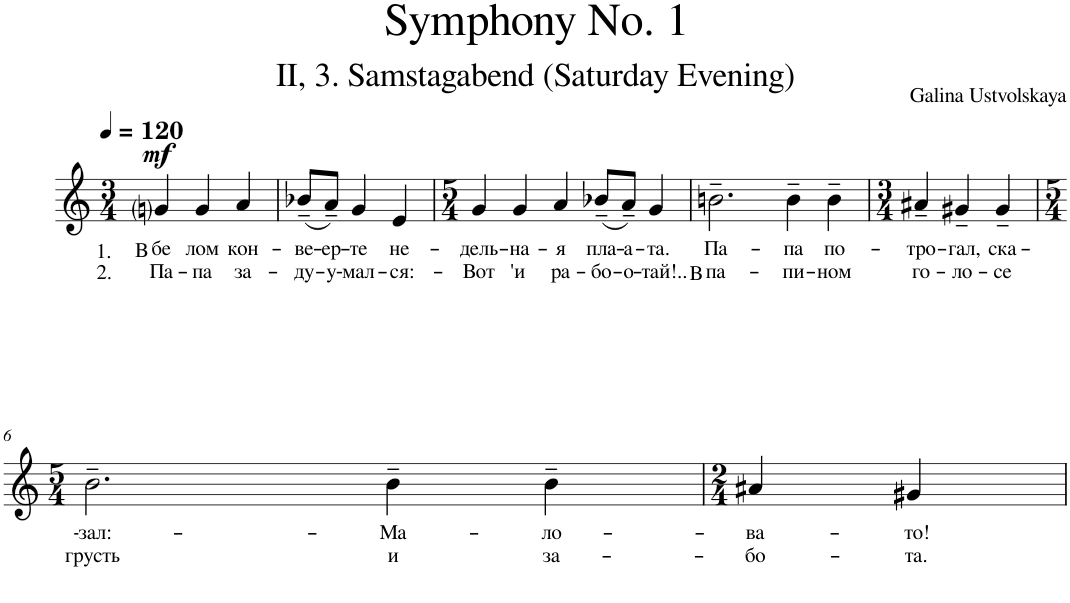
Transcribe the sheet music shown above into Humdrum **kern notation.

**kern	**text	**text	**text	**dynam
*part1	*part1	*part1	*part1	*part1
*staff1	*staff1	*staff1	*staff1	*staff1
*I"Voice	*	*	*	*
*I'Vo.	*	*	*	*
*clefG2	*	*	*	*
*k[]	*	*	*	*
*M3/4	*	*	*	*
*MM120	*	*	*	*
=1	=1	=1	=1	=1
!LO:TX:b:t=1.	!	!	!	!
!LO:TX:b:t=2.	!	!	!	!
!	!LO:LY:b	!LO:LY:b	!LO:LY:b	!LO:DY:a
4gni/	бе	Па-	В	mf
!	!LO:LY:b	!LO:LY:b	!	!
4g/	лом	-па	.	.
!	!LO:LY:b	!LO:LY:b	!	!
4a/	кон-	за-	.	.
=2	=2	=2	=2	=2
!	!LO:LY:b	!LO:LY:b	!	!
(8b-X~/L	-ве-	-ду-	.	.
!	!LO:LY:b	!LO:LY:b	!	!
8a~/J)	-ер-	-у-	.	.
!	!LO:LY:b	!LO:LY:b	!	!
4g/	-те	-мал-	.	.
!	!LO:LY:b	!LO:LY:b	!	!
4e/	не-	-ся:-	.	.
=3	=3	=3	=3	=3
*M5/4	*	*	*	*
!	!LO:LY:b	!LO:LY:b	!	!
4g/	-дель-	-Вот	.	.
!	!LO:LY:b	!LO:LY:b	!	!
4g/	-на-	'и	.	.
!	!LO:LY:b	!LO:LY:b	!	!
4a/	-я	ра-	.	.
!	!LO:LY:b	!LO:LY:b	!	!
(8b-X~/L	пла-	-бо-	.	.
!	!LO:LY:b	!LO:LY:b	!	!
8a~/J)	-а-	-о-	.	.
!	!LO:LY:b	!LO:LY:b	!	!
4g/	-та.	-тай!..	.	.
=4	=4	=4	=4	=4
!	!LO:LY:b	!LO:LY:b	!LO:LY:b	!
2.bn~\	Па-	па-	В	.
!	!LO:LY:b	!LO:LY:b	!	!
4b~\	-па	-пи-	.	.
!	!LO:LY:b	!LO:LY:b	!	!
4b~\	по-	ном	.	.
=5	=5	=5	=5	=5
*M3/4	*	*	*	*
!	!LO:LY:b	!LO:LY:b	!	!
4a#X~/	-тро-	го-	.	.
!	!LO:LY:b	!LO:LY:b	!	!
4g#X~/	-гал,	-ло-	.	.
!	!LO:LY:b	!LO:LY:b	!	!
4g#~/	ска-	-се	.	.
!!LO:LB:g=z
=6	=6	=6	=6	=6
*M5/4	*	*	*	*
!	!LO:LY:b	!LO:LY:b	!	!
2.b~\	-зал:-	грусть	.	.
!	!LO:LY:b	!LO:LY:b	!	!
4b~\	-Ма-	и	.	.
!	!LO:LY:b	!LO:LY:b	!	!
4b~\	-ло-	за-	.	.
=7	=7	=7	=7	=7
*M2/4	*	*	*	*
!	!LO:LY:b	!LO:LY:b	!	!
4a#X/	-ва-	-бо-	.	.
!	!LO:LY:b	!LO:LY:b	!	!
4g#X/	-то!	-та.	.	.
=	=	=	=	=
*-	*-	*-	*-	*-
